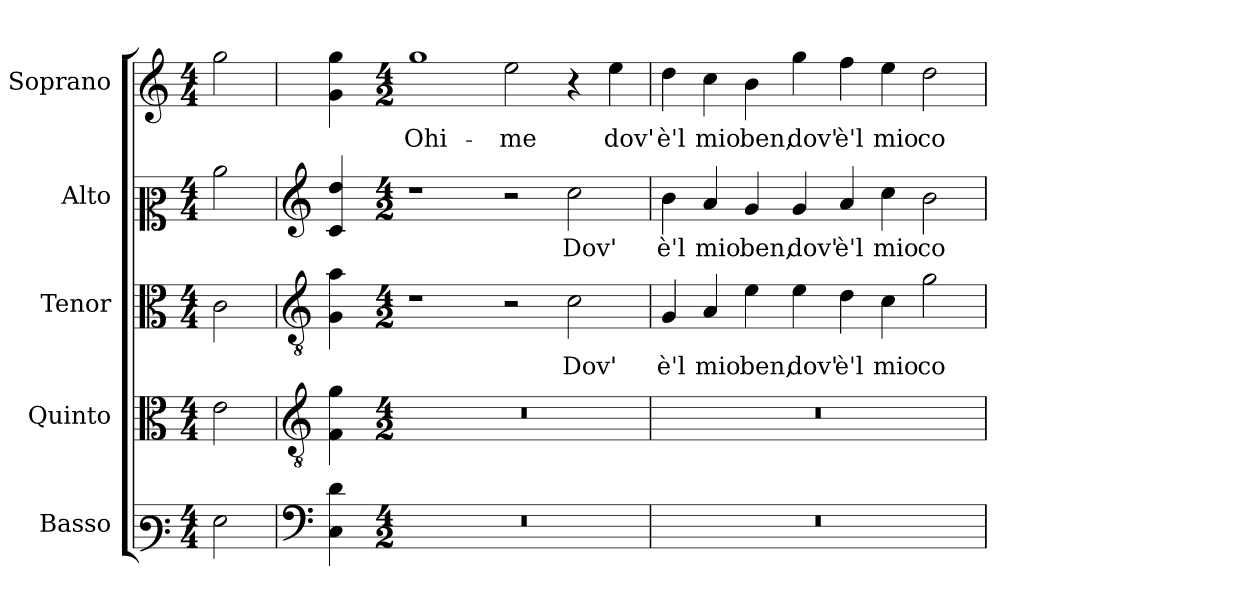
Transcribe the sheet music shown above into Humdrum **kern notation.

**kern	**kern	**kern	**text	**kern	**text	**kern	**text
*part5	*part4	*part3	*part3	*part2	*part2	*part1	*part1
*staff5	*staff4	*staff3	*staff3	*staff2	*staff2	*staff1	*staff1
*I"Basso	*I"Quinto	*I"Tenor	*	*I"Alto	*	*I"Soprano	*
*	*I'T.	*I'T.	*	*I'A.	*	*I'Sop.	*
!!LO:PB:g=z
*clefF3	*clefC3	*clefC3	*	*clefC2	*	*clefG2	*
*	*ITrd7c12	*ITrd7c12	*	*	*	*	*
*k[]	*k[]	*k[]	*	*k[]	*	*k[]	*
*C:	*C:	*C:	*	*C:	*	*C:	*
*M4/4	*M4/4	*M4/4	*	*M4/4	*	*M4/4	*
=1	=1	=1	=1	=1	=1	=1	=1
!LO:N:head=open	!LO:N:head=open	!LO:N:head=open	!	!LO:N:head=open	!	!LO:N:head=open	!
2Gi\	2Ei\	2Ci\	.	2cci\	.	2ggi\	.
=2	=2	=2	=2	=2	=2	=2	=2
*clefF4	*clefGv2	*clefGv2	*	*clefG2	*	*	*
4Ci\ 4di	4FFi\ 4Gi	4GGi\ 4Ai	.	4ci/ 4ddi	.	4gi\ 4ggi	.
=3-	=3-	=3-	=3-	=3-	=3-	=3-	=3-
*M4/2	*M4/2	*M4/2	*	*M4/2	*	*M4/2	*
!LO:N:vis=1	!LO:N:vis=1	!	!	!	!	!	!
!	!	!	!	!	!	!	!LO:LY:b:color=#000000
0r	0r	1r	.	1r	.	1ggi	Ohi-
!	!	!	!	!	!	!	!LO:LY:b:color=#000000
.	.	2r	.	2r	.	2eei\	-me
!	!	!	!LO:LY:b:color=#000000	!	!	!	!
!	!	!	!	!	!LO:LY:b:color=#000000	!	!
.	.	2Ci\	Dov'	2cci\	Dov'	4r	.
!	!	!	!	!	!	!	!LO:LY:b:color=#000000
.	.	.	.	.	.	4eei\	dov'
=4	=4	=4	=4	=4	=4	=4	=4
!LO:N:vis=1	!LO:N:vis=1	!	!	!	!	!	!
!	!	!	!LO:LY:b:color=#000000	!	!	!	!
!	!	!	!	!	!LO:LY:b:color=#000000	!	!
!	!	!	!	!	!	!	!LO:LY:b:color=#000000
0r	0r	4GGi/	è'l	4bi\	è'l	4ddi\	è'l
!	!	!	!LO:LY:b:color=#000000	!	!	!	!
!	!	!	!	!	!LO:LY:b:color=#000000	!	!
!	!	!	!	!	!	!	!LO:LY:b:color=#000000
.	.	4AAi/	mio	4ai/	mio	4cci\	mio
!	!	!	!LO:LY:b:color=#000000	!	!	!	!
!	!	!	!	!	!LO:LY:b:color=#000000	!	!
!	!	!	!	!	!	!	!LO:LY:b:color=#000000
.	.	4Ei\	ben,	4gi/	ben,	4bi\	ben,
!	!	!	!LO:LY:b:color=#000000	!	!	!	!
!	!	!	!	!	!LO:LY:b:color=#000000	!	!
!	!	!	!	!	!	!	!LO:LY:b:color=#000000
.	.	4Ei\	dov'	4gi/	dov'	4ggi\	dov'
!	!	!	!LO:LY:b:color=#000000	!	!	!	!
!	!	!	!	!	!LO:LY:b:color=#000000	!	!
!	!	!	!	!	!	!	!LO:LY:b:color=#000000
.	.	4Di\	è'l	4ai/	è'l	4ffi\	è'l
!	!	!	!LO:LY:b:color=#000000	!	!	!	!
!	!	!	!	!	!LO:LY:b:color=#000000	!	!
!	!	!	!	!	!	!	!LO:LY:b:color=#000000
.	.	4Ci\	mio	4cci\	mio	4eei\	mio
!	!	!	!LO:LY:b:color=#000000	!	!	!	!
!	!	!	!	!	!LO:LY:b:color=#000000	!	!
!	!	!	!	!	!	!	!LO:LY:b:color=#000000
.	.	2Gi\	co-	2bi\	co-	2ddi\	co-
=	=	=	=	=	=	=	=
*-	*-	*-	*-	*-	*-	*-	*-
